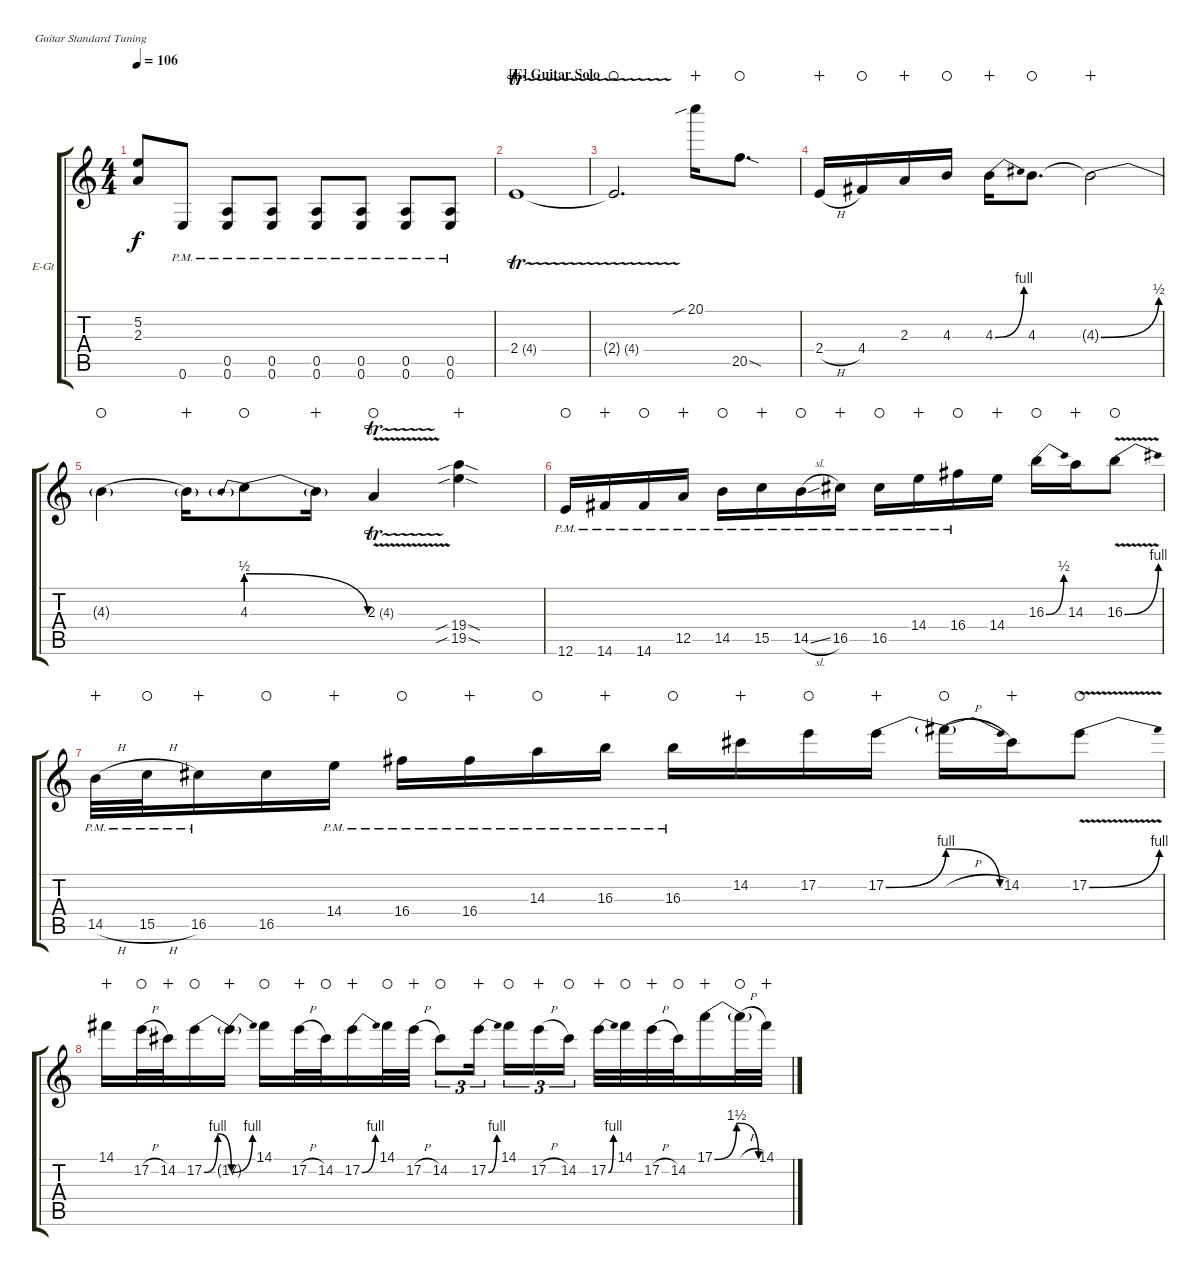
\bracketExtendMode groupsimilarinstruments
\firstSystemTrackNameOrientation horizontal
\otherSystemsTrackNameOrientation horizontal
\track ("Zakk Wylde" "E-Gt") {instrument overdrivenguitar}
\staff {score tabs}
\tuning (E4 B3 G3 D3 A2 E2)
\ts (4 4)
\tempo 106
\clef g2
\ks c
(5.2{t} 2.3{t}).8{dy f} 0.6{pm}.8 (0.5{pm} 0.6{pm}).8 (0.5{pm} 0.6{pm}).8 (0.5{pm} 0.6{pm}).8 (0.5{pm} 0.6{pm}).8 (0.5{pm} 0.6{pm}).8 (0.5{pm} 0.6{pm}).8 |
\section ("E" "Guitar Solo")
2.4{tr (4 16)}.1{wahc} |
2.4{tr (4 16) t}.2{d waho} 20.1{sib}.16{wahc} 20.5{sod}.8{d waho} |
2.4{h}.16{wahc} 4.4.16{waho} 2.3.16{wahc} 4.3.16{waho} 4.3{be (bend 0 0 15 4)}.16{wahc} 4.3.8{d waho} 4.3{be (bend 0 0 60 2) t}.2{wahc} |
4.3{be (hold 0 0 60 0) t}.4{waho} 4.3{t}.16{wahc} 4.3{be (prebendrelease 0 2 60 0)}.8{waho} 4.3{t}.16{wahc} 2.3{tr (4 16) v}.4{waho} (19.5{sib sod} 19.4{sib sod}).4{wahc} |
12.6{pm}.16{waho} 14.6{pm}.16{wahc} 14.6{pm}.16{waho} 12.5{pm}.16{wahc} 14.5{pm}.16{waho} 15.5{pm}.16{wahc} 14.5{sl pm}.16{waho} 16.5{pm}.16{wahc} 16.5{pm}.16{waho} 14.4{pm}.16{wahc} 16.4{pm}.16{waho} 14.4.16{wahc} 16.3{be (bend 0 0 15 2)}.16{waho} 14.3.16{wahc} 16.3{be (bend 0 0 15 4) v}.8{waho} |
14.5{h pm}.32{wahc} 15.5{h pm}.32{waho} 16.5{pm}.16{wahc} 16.5.16{waho} 14.4{pm}.16{wahc} 16.4{pm}.16{waho} 16.4{pm}.16{wahc} 14.3{pm}.16{waho} 16.3{pm}.16{wahc} 16.3{pm}.16{waho} 14.2.16{wahc} 17.2.16{waho} 17.2{be (bend 0 0 60 4)}.16{wahc} 17.2{be (release 0 4 60 0) h t}.16{waho} 14.2.16{wahc} 17.2{be (bend 0 0 60 4) v}.8{waho} |
14.1.16{wahc} 17.2{h}.32{waho} 14.2.32{wahc} 17.2{be (bendrelease 0 0 10.2 4 20.4 4 30 0)}.16{waho} 17.2{be (bend 0 0 15 4) t}.16{wahc} 14.1.16{waho} 17.2{h}.32{wahc} 14.2.32{waho} 17.2{be (bend 0 0 60 4)}.16{wahc} 14.1.32{waho} 17.2{h}.32{wahc} 14.2.8{tu (3 2) waho} 17.2{be (bend 0 0 60 4)}.16{tu (3 2) wahc} 14.1.16{tu (3 2) waho} 17.2{h}.16{tu (3 2) wahc} 14.2.16{tu (3 2) waho} 17.2{be (bend 0 0 60 4)}.32{wahc} 14.1.32{waho} 17.2{h}.32{wahc} 14.2.32{waho} 17.1{be (bendrelease 0 0 10.2 6 20.4 6 30 0)}.16{wahc} 17.1{h t}.32{waho} 14.1.32{wahc}
